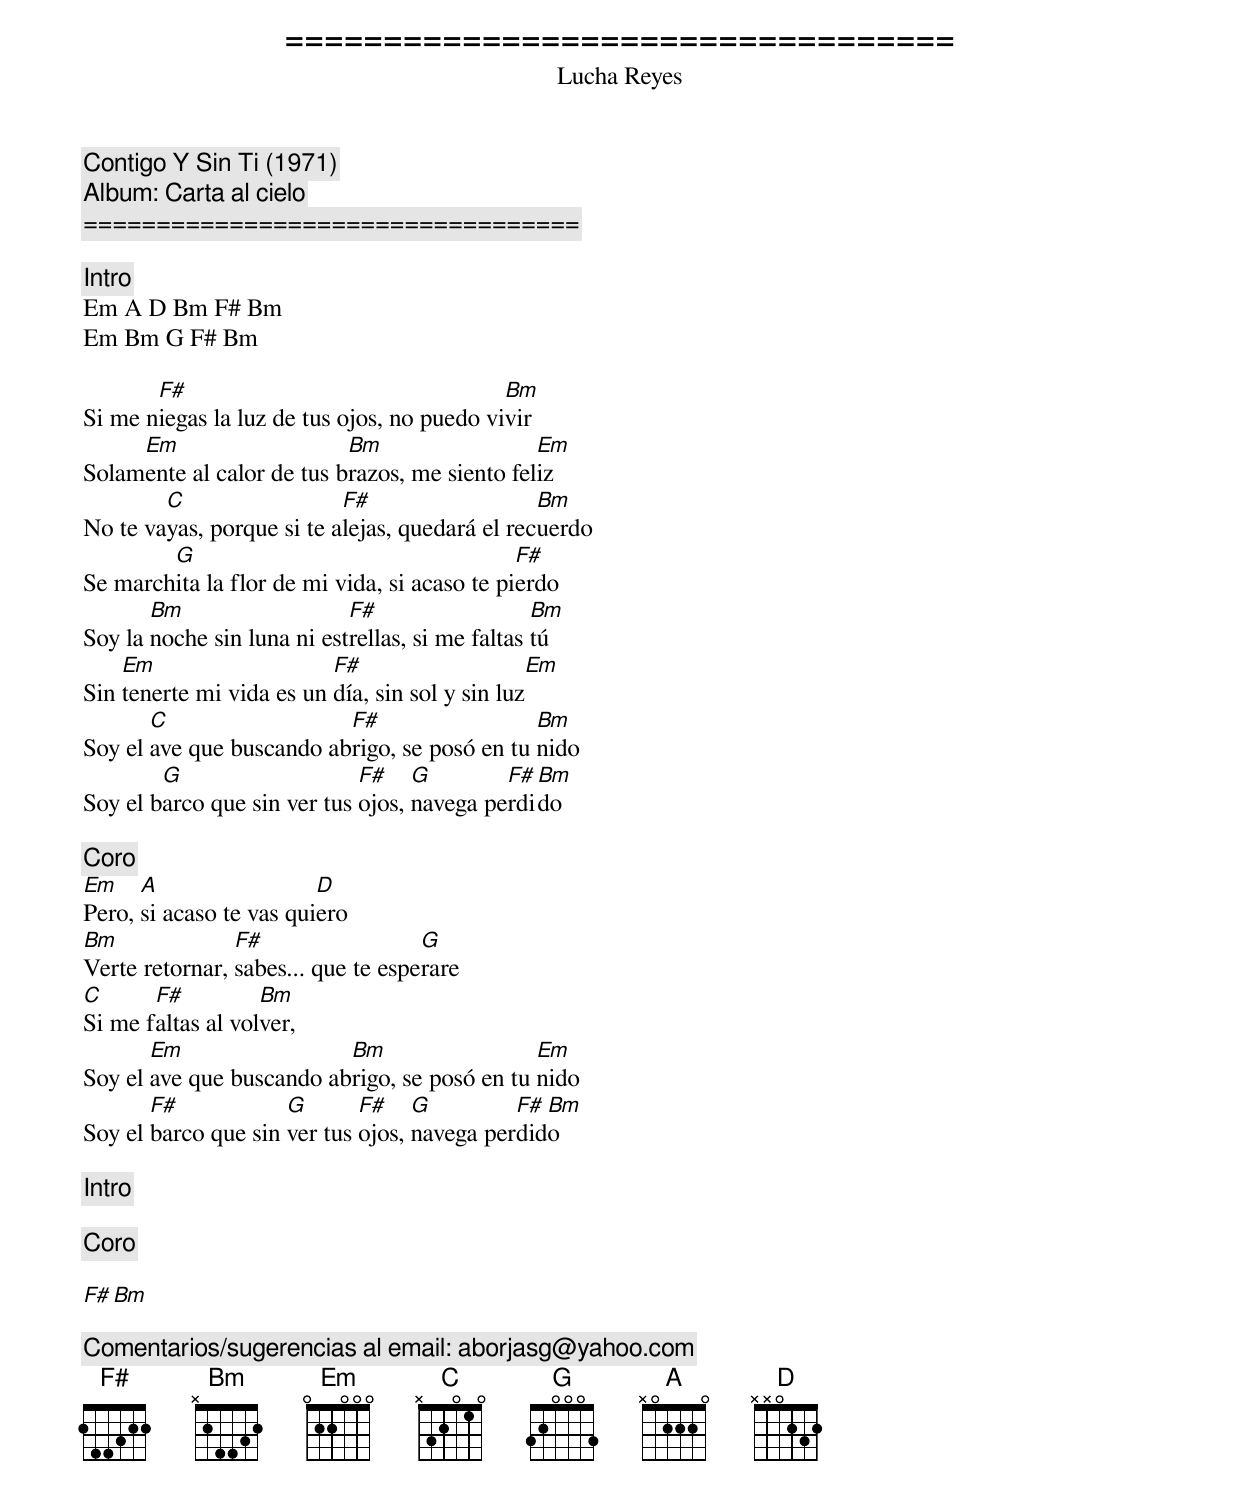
==================================
Lucha Reyes
Contigo Y Sin Ti (1971)
Album: Carta al cielo
==================================

[Intro]
Em A D Bm F# Bm
Em Bm G F# Bm

       F#                                   Bm
Si me niegas la luz de tus ojos, no puedo vivir
     Em                    Bm                  Em
Solamente al calor de tus brazos, me siento feliz
        C                  F#                   Bm
No te vayas, porque si te alejas, quedará el recuerdo
        G                                     F#
Se marchita la flor de mi vida, si acaso te pierdo
       Bm                   F#                   Bm
Soy la noche sin luna ni estrellas, si me faltas tú
    Em                    F#                    Em
Sin tenerte mi vida es un día, sin sol y sin luz
       C                  F#                  Bm
Soy el ave que buscando abrigo, se posó en tu nido
        G                    F#    G        F# Bm
Soy el barco que sin ver tus ojos, navega perdido

[Coro]
Em    A                  D
Pero, si acaso te vas quiero
Bm              F#                  G
Verte retornar, sabes... que te esperare
C      F#          Bm
Si me faltas al volver,
       Em                 Bm                  Em
Soy el ave que buscando abrigo, se posó en tu nido
       F#            G       F#    G         F# Bm
Soy el barco que sin ver tus ojos, navega perdido

[Intro]

[Coro]

F# Bm

Comentarios/sugerencias al email: aborjasg@yahoo.com
